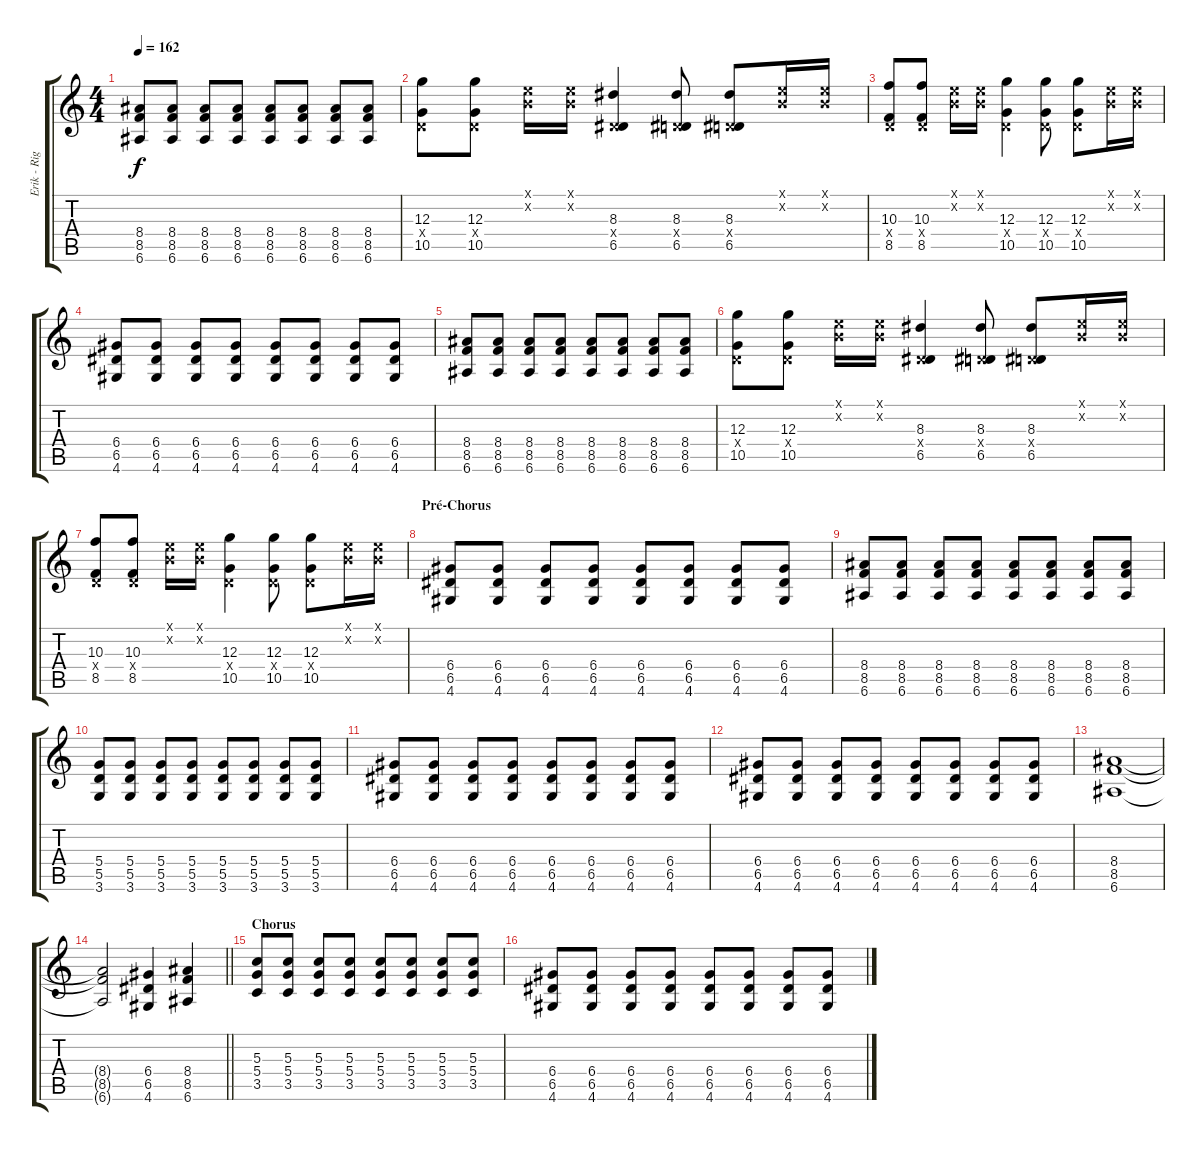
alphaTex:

\track ("Erik - Right Guitar" "Erik - Rig") {instrument distortionguitar}
\staff {score tabs}
\tuning (E4 B3 G3 D3 A2 E2) {hide}
\ts (4 4)
\tempo 162
\clef g2
\ks c
(8.4 8.5 6.6).8{dy f} (8.4 8.5 6.6).8 (8.4 8.5 6.6).8 (8.4 8.5 6.6).8 (8.4 8.5 6.6).8 (8.4 8.5 6.6).8 (8.4 8.5 6.6).8 (8.4 8.5 6.6).8 |
(12.3 0.4{x} 10.5).8 (12.3 0.4{x} 10.5).8 (0.1{x} 0.2{x}).16 (0.1{x} 0.2{x}).16 (8.3 0.4{x} 6.5).4 (8.3 0.4{x} 6.5).8 (8.3 0.4{x} 6.5).8 (0.1{x} 0.2{x}).16 (0.1{x} 0.2{x}).16 |
(10.3 0.4{x} 8.5).8 (10.3 0.4{x} 8.5).8 (0.1{x} 0.2{x}).16 (0.1{x} 0.2{x}).16 (12.3 0.4{x} 10.5).4 (12.3 0.4{x} 10.5).8 (12.3 0.4{x} 10.5).8 (0.1{x} 0.2{x}).16 (0.1{x} 0.2{x}).16 |
(6.4 6.5 4.6).8 (6.4 6.5 4.6).8 (6.4 6.5 4.6).8 (6.4 6.5 4.6).8 (6.4 6.5 4.6).8 (6.4 6.5 4.6).8 (6.4 6.5 4.6).8 (6.4 6.5 4.6).8 |
(8.4 8.5 6.6).8 (8.4 8.5 6.6).8 (8.4 8.5 6.6).8 (8.4 8.5 6.6).8 (8.4 8.5 6.6).8 (8.4 8.5 6.6).8 (8.4 8.5 6.6).8 (8.4 8.5 6.6).8 |
(12.3 0.4{x} 10.5).8 (12.3 0.4{x} 10.5).8 (0.1{x} 0.2{x}).16 (0.1{x} 0.2{x}).16 (8.3 0.4{x} 6.5).4 (8.3 0.4{x} 6.5).8 (8.3 0.4{x} 6.5).8 (0.1{x} 0.2{x}).16 (0.1{x} 0.2{x}).16 |
(10.3 0.4{x} 8.5).8 (10.3 0.4{x} 8.5).8 (0.1{x} 0.2{x}).16 (0.1{x} 0.2{x}).16 (12.3 0.4{x} 10.5).4 (12.3 0.4{x} 10.5).8 (12.3 0.4{x} 10.5).8 (0.1{x} 0.2{x}).16 (0.1{x} 0.2{x}).16 |
\section ("" "Pré-Chorus")
(6.4 6.5 4.6).8 (6.4 6.5 4.6).8 (6.4 6.5 4.6).8 (6.4 6.5 4.6).8 (6.4 6.5 4.6).8 (6.4 6.5 4.6).8 (6.4 6.5 4.6).8 (6.4 6.5 4.6).8 |
(8.4 8.5 6.6).8 (8.4 8.5 6.6).8 (8.4 8.5 6.6).8 (8.4 8.5 6.6).8 (8.4 8.5 6.6).8 (8.4 8.5 6.6).8 (8.4 8.5 6.6).8 (8.4 8.5 6.6).8 |
(5.4 5.5 3.6).8 (5.4 5.5 3.6).8 (5.4 5.5 3.6).8 (5.4 5.5 3.6).8 (5.4 5.5 3.6).8 (5.4 5.5 3.6).8 (5.4 5.5 3.6).8 (5.4 5.5 3.6).8 |
(6.4 6.5 4.6).8 (6.4 6.5 4.6).8 (6.4 6.5 4.6).8 (6.4 6.5 4.6).8 (6.4 6.5 4.6).8 (6.4 6.5 4.6).8 (6.4 6.5 4.6).8 (6.4 6.5 4.6).8 |
(6.4 6.5 4.6).8 (6.4 6.5 4.6).8 (6.4 6.5 4.6).8 (6.4 6.5 4.6).8 (6.4 6.5 4.6).8 (6.4 6.5 4.6).8 (6.4 6.5 4.6).8 (6.4 6.5 4.6).8 |
(8.4 8.5 6.6).1 |
\barLineRight lightlight
(8.4{t} 8.5{t} 6.6{t}).2 (6.4 6.5 4.6).4 (8.4 8.5 6.6).4 |
\section ("" "Chorus")
(5.3 5.4 3.5).8 (5.3 5.4 3.5).8 (5.3 5.4 3.5).8 (5.3 5.4 3.5).8 (5.3 5.4 3.5).8 (5.3 5.4 3.5).8 (5.3 5.4 3.5).8 (5.3 5.4 3.5).8 |
(6.4 6.5 4.6).8 (6.4 6.5 4.6).8 (6.4 6.5 4.6).8 (6.4 6.5 4.6).8 (6.4 6.5 4.6).8 (6.4 6.5 4.6).8 (6.4 6.5 4.6).8 (6.4 6.5 4.6).8
